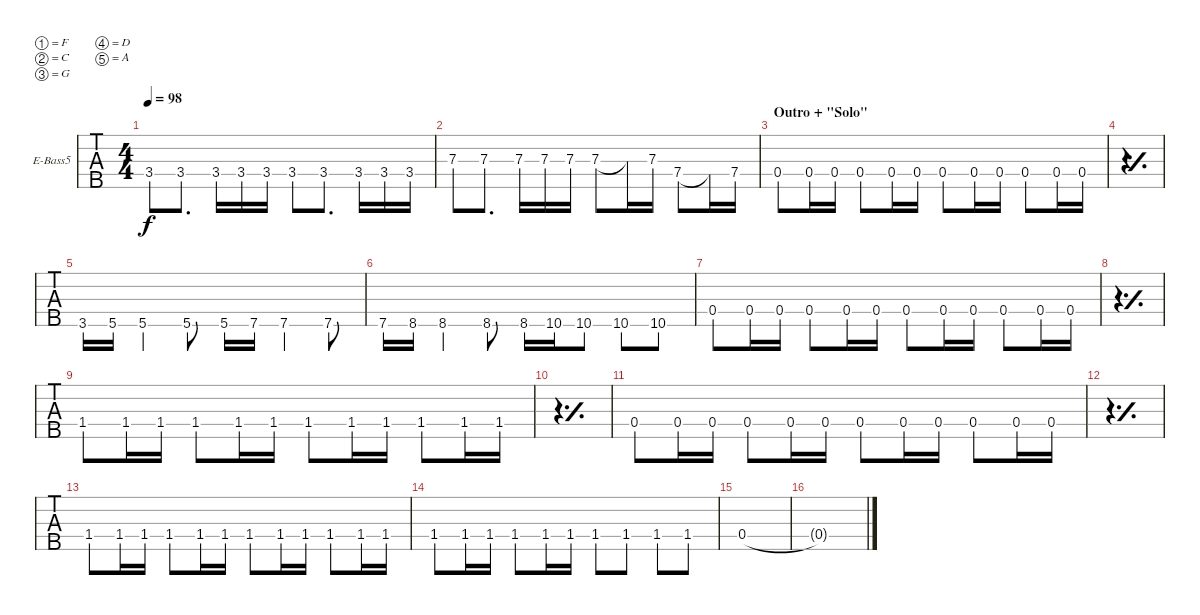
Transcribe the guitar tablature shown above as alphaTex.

\defaultSystemsLayout 4
\bracketExtendMode groupsimilarinstruments
\firstSystemTrackNameOrientation horizontal
\otherSystemsTrackNameOrientation horizontal
\track ("Electric Bass" "E-Bass5") {instrument electricbassfinger}
\staff {tabs}
\tuning (F2 C2 G1 D1 A0)
\ts (4 4)
\tempo 98
\clef f4
\ks c
3.4.8{dy f} 3.4.8{d} 3.4.16 3.4.16 3.4.16 3.4.8 3.4.8{d} 3.4.16 3.4.16 3.4.16 |
7.3.8 7.3.8{d} 7.3.16 7.3.16 7.3.16 7.3.8 7.3{t}.16 7.3.16 7.4.8 7.4{t}.16 7.4.16 |
\section ("" "Outro + \"Solo\"")
0.4.8 0.4.16 0.4.16 0.4.8 0.4.16 0.4.16 0.4.8 0.4.16 0.4.16 0.4.8 0.4.16 0.4.16 |
\simile simple
|
\simile none
3.5.16 5.5.16 5.5.4 5.5.8 5.5.16 7.5.16 7.5.4 7.5.8 |
7.5.16 8.5.16 8.5.4 8.5.8 8.5.16 10.5.16 10.5.8 10.5.8 10.5.8 |
0.4.8 0.4.16 0.4.16 0.4.8 0.4.16 0.4.16 0.4.8 0.4.16 0.4.16 0.4.8 0.4.16 0.4.16 |
\simile simple
|
\simile none
1.4.8 1.4.16 1.4.16 1.4.8 1.4.16 1.4.16 1.4.8 1.4.16 1.4.16 1.4.8 1.4.16 1.4.16 |
\simile simple
|
\simile none
0.4.8 0.4.16 0.4.16 0.4.8 0.4.16 0.4.16 0.4.8 0.4.16 0.4.16 0.4.8 0.4.16 0.4.16 |
\simile simple
|
\simile none
1.4.8 1.4.16 1.4.16 1.4.8 1.4.16 1.4.16 1.4.8 1.4.16 1.4.16 1.4.8 1.4.16 1.4.16 |
1.4.8 1.4.16 1.4.16 1.4.8 1.4.16 1.4.16 1.4.8 1.4.8 1.4.8 1.4.8 |
0.4.1 |
0.4{t}.1
